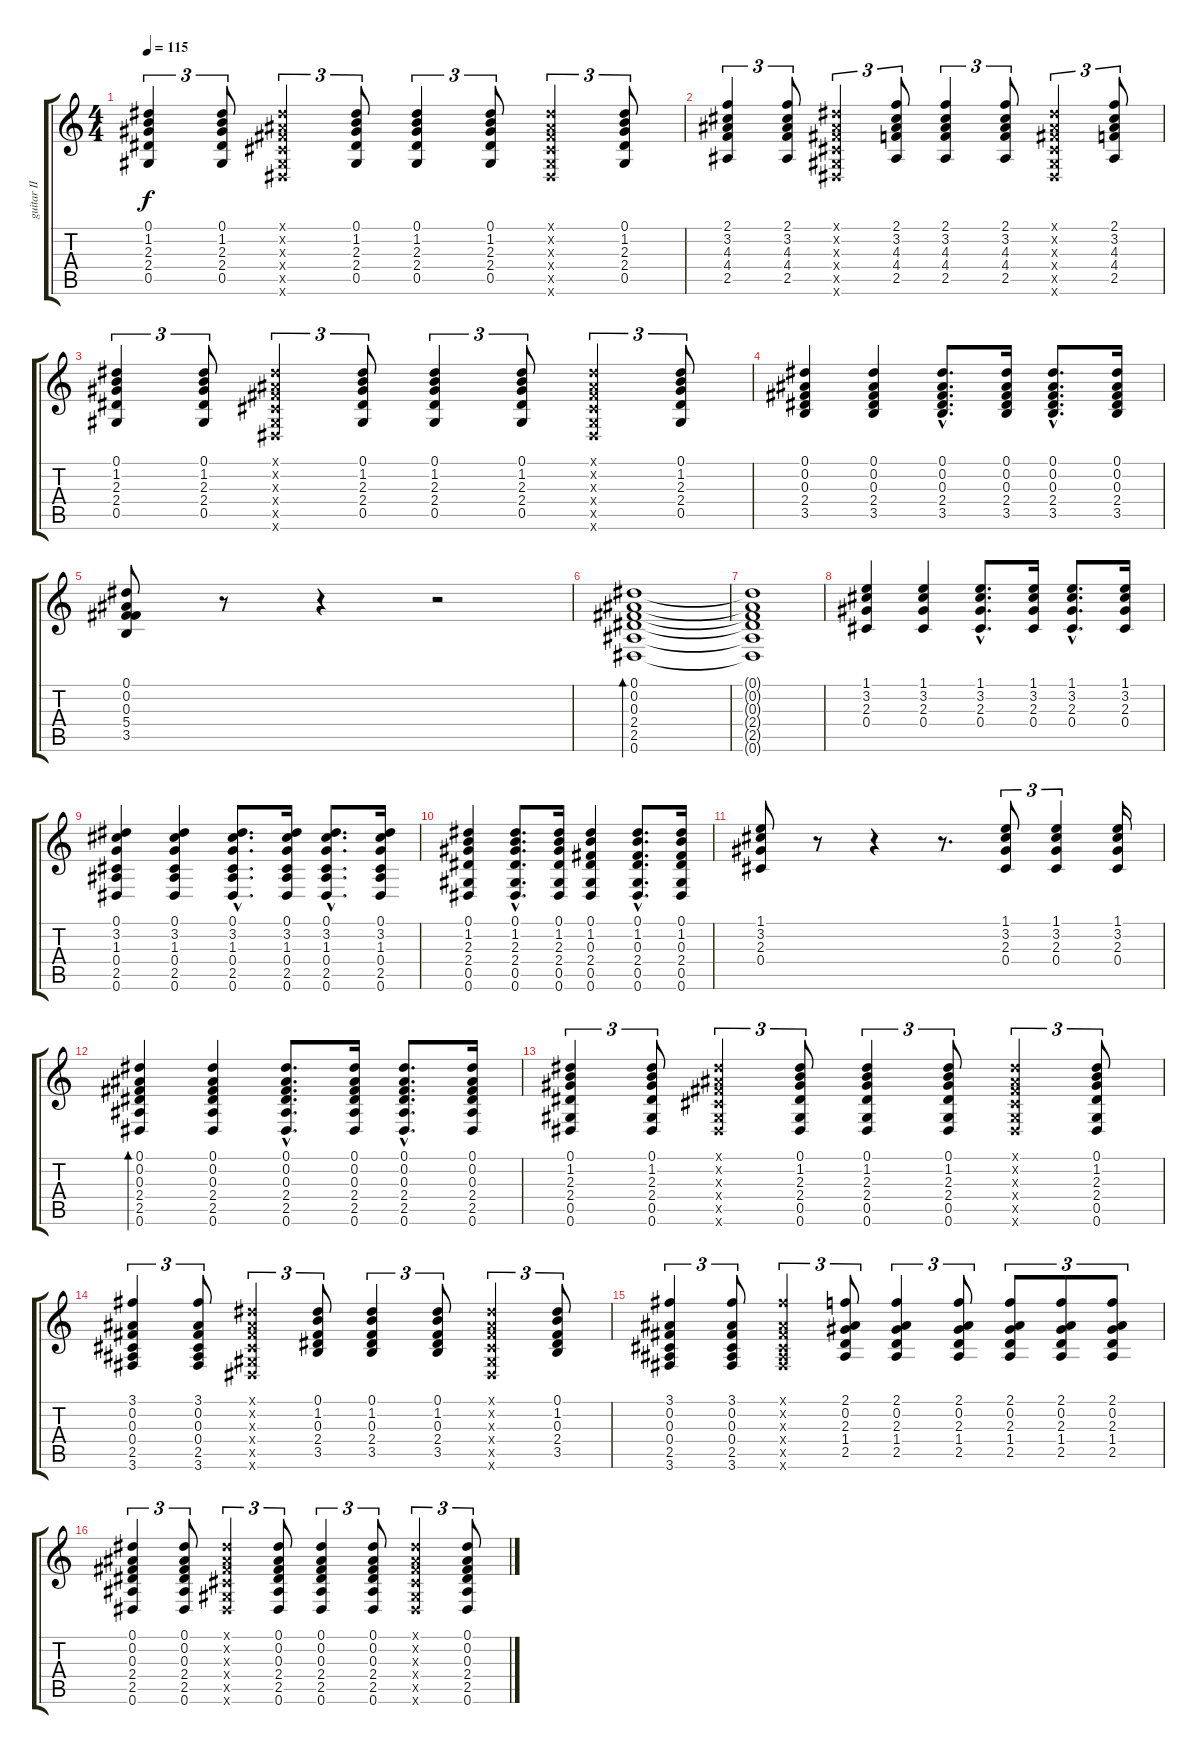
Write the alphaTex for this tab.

\track ("guitar II" "guitar II") {instrument acousticguitarsteel}
\staff {score tabs}
\tuning (Eb4 Bb3 Gb3 Db3 Ab2 Eb2) {hide}
\ts (4 4)
\tempo 115
\clef g2
\ks c
(0.1 1.2 2.3 2.4 0.5).4{tu (3 2) dy f} (0.1 1.2 2.3 2.4 0.5).8{tu (3 2)} (0.1{x} 0.2{x} 0.3{x} 0.4{x} 0.5{x} 0.6{x}).4{tu (3 2)} (0.1 1.2 2.3 2.4 0.5).8{tu (3 2)} (0.1 1.2 2.3 2.4 0.5).4{tu (3 2)} (0.1 1.2 2.3 2.4 0.5).8{tu (3 2)} (0.1{x} 0.2{x} 0.3{x} 0.4{x} 0.5{x} 0.6{x}).4{tu (3 2)} (0.1 1.2 2.3 2.4 0.5).8{tu (3 2)} |
(2.1 3.2 4.3 4.4 2.5).4{tu (3 2)} (2.1 3.2 4.3 4.4 2.5).8{tu (3 2)} (0.1{x} 0.2{x} 0.3{x} 0.4{x} 0.5{x} 0.6{x}).4{tu (3 2)} (2.1 3.2 4.3 4.4 2.5).8{tu (3 2)} (2.1 3.2 4.3 4.4 2.5).4{tu (3 2)} (2.1 3.2 4.3 4.4 2.5).8{tu (3 2)} (0.1{x} 0.2{x} 0.3{x} 0.4{x} 0.5{x} 0.6{x}).4{tu (3 2)} (2.1 3.2 4.3 4.4 2.5).8{tu (3 2)} |
(0.1 1.2 2.3 2.4 0.5).4{tu (3 2)} (0.1 1.2 2.3 2.4 0.5).8{tu (3 2)} (0.1{x} 0.2{x} 0.3{x} 0.4{x} 0.5{x} 0.6{x}).4{tu (3 2)} (0.1 1.2 2.3 2.4 0.5).8{tu (3 2)} (0.1 1.2 2.3 2.4 0.5).4{tu (3 2)} (0.1 1.2 2.3 2.4 0.5).8{tu (3 2)} (0.1{x} 0.2{x} 0.3{x} 0.4{x} 0.5{x} 0.6{x}).4{tu (3 2)} (0.1 1.2 2.3 2.4 0.5).8{tu (3 2)} |
(0.1 0.2 0.3 2.4 3.5).4 (0.1 0.2 0.3 2.4 3.5).4 (0.1{hac} 0.2{hac} 0.3{hac} 2.4{hac} 3.5{hac}).8{d} (0.1 0.2 0.3 2.4 3.5).16 (0.1{hac} 0.2{hac} 0.3{hac} 2.4{hac} 3.5{hac}).8{d} (0.1 0.2 0.3 2.4 3.5).16 |
(0.1 0.2 0.3 5.4 3.5).8 r.8 r.4 r.2 |
(0.1 0.2 0.3 2.4 2.5 0.6).1{bd 120} |
(0.1{t} 0.2{t} 0.3{t} 2.4{t} 2.5{t} 0.6{t}).1 |
(1.1 3.2 2.3 0.4).4 (1.1 3.2 2.3 0.4).4 (1.1{hac} 3.2{hac} 2.3{hac} 0.4{hac}).8{d} (1.1 3.2 2.3 0.4).16 (1.1{hac} 3.2{hac} 2.3{hac} 0.4{hac}).8{d} (1.1 3.2 2.3 0.4).16 |
(0.1 3.2 1.3 0.4 2.5 0.6).4 (0.1 3.2 1.3 0.4 2.5 0.6).4 (0.1{hac} 3.2{hac} 1.3{hac} 0.4{hac} 2.5{hac} 0.6{hac}).8{d} (0.1 3.2 1.3 0.4 2.5 0.6).16 (0.1{hac} 3.2{hac} 1.3{hac} 0.4{hac} 2.5{hac} 0.6{hac}).8{d} (0.1 3.2 1.3 0.4 2.5 0.6).16 |
(0.1 1.2 2.3 2.4 0.5 0.6).4 (0.1{hac} 1.2{hac} 2.3{hac} 2.4{hac} 0.5{hac} 0.6{hac}).8{d} (0.1 1.2 2.3 2.4 0.5 0.6).16 (0.1 1.2 0.3 2.4 0.5 0.6).4 (0.1{hac} 1.2{hac} 0.3{hac} 2.4{hac} 0.5{hac} 0.6{hac}).8{d} (0.1 1.2 0.3 2.4 0.5 0.6).16 |
(1.1 3.2 2.3 0.4).8 r.8 r.4 r.8{d} (1.1 3.2 2.3 0.4).8{tu (3 2)} (1.1 3.2 2.3 0.4).4{tu (3 2)} (1.1 3.2 2.3 0.4).16 |
(0.1 0.2 0.3 2.4 2.5 0.6).4{bd 120} (0.1 0.2 0.3 2.4 2.5 0.6).4 (0.1{hac} 0.2{hac} 0.3{hac} 2.4{hac} 2.5{hac} 0.6{hac}).8{d} (0.1 0.2 0.3 2.4 2.5 0.6).16 (0.1{hac} 0.2{hac} 0.3{hac} 2.4{hac} 2.5{hac} 0.6{hac}).8{d} (0.1 0.2 0.3 2.4 2.5 0.6).16 |
(0.1 1.2 2.3 2.4 0.5 0.6).4{tu (3 2)} (0.1 1.2 2.3 2.4 0.5 0.6).8{tu (3 2)} (0.1{x} 0.2{x} 0.3{x} 0.4{x} 0.5{x} 0.6{x}).4{tu (3 2)} (0.1 1.2 2.3 2.4 0.5 0.6).8{tu (3 2)} (0.1 1.2 2.3 2.4 0.5 0.6).4{tu (3 2)} (0.1 1.2 2.3 2.4 0.5 0.6).8{tu (3 2)} (0.1{x} 0.2{x} 0.3{x} 0.4{x} 0.5{x} 0.6{x}).4{tu (3 2)} (0.1 1.2 2.3 2.4 0.5 0.6).8{tu (3 2)} |
(3.1 0.2 0.3 0.4 2.5 3.6).4{tu (3 2)} (3.1 0.2 0.3 0.4 2.5 3.6).8{tu (3 2)} (0.1{x} 0.2{x} 0.3{x} 0.4{x} 0.5{x} 0.6{x}).4{tu (3 2)} (0.1 1.2 0.3 2.4 3.5).8{tu (3 2)} (0.1 1.2 0.3 2.4 3.5).4{tu (3 2)} (0.1 1.2 0.3 2.4 3.5).8{tu (3 2)} (0.1{x} 0.2{x} 0.3{x} 0.4{x} 0.5{x} 0.6{x}).4{tu (3 2)} (0.1 1.2 0.3 2.4 3.5).8{tu (3 2)} |
(3.1 0.2 0.3 0.4 2.5 3.6).4{tu (3 2)} (3.1 0.2 0.3 0.4 2.5 3.6).8{tu (3 2)} (3.1{x} 0.2{x} 0.3{x} 0.4{x} 2.5{x} 3.6{x}).4{tu (3 2)} (2.1 0.2 2.3 1.4 2.5).8{tu (3 2)} (2.1 0.2 2.3 1.4 2.5).4{tu (3 2)} (2.1 0.2 2.3 1.4 2.5).8{tu (3 2)} (2.1 0.2 2.3 1.4 2.5).8{tu (3 2)} (2.1 0.2 2.3 1.4 2.5).8{tu (3 2)} (2.1 0.2 2.3 1.4 2.5).8{tu (3 2)} |
(0.1 0.2 0.3 2.4 2.5 0.6).4{tu (3 2)} (0.1 0.2 0.3 2.4 2.5 0.6).8{tu (3 2)} (0.1{x} 0.2{x} 0.3{x} 0.4{x} 0.5{x} 0.6{x}).4{tu (3 2)} (0.1 0.2 0.3 2.4 2.5 0.6).8{tu (3 2)} (0.1 0.2 0.3 2.4 2.5 0.6).4{tu (3 2)} (0.1 0.2 0.3 2.4 2.5 0.6).8{tu (3 2)} (0.1{x} 0.2{x} 0.3{x} 0.4{x} 0.5{x} 0.6{x}).4{tu (3 2)} (0.1 0.2 0.3 2.4 2.5 0.6).8{tu (3 2)}
